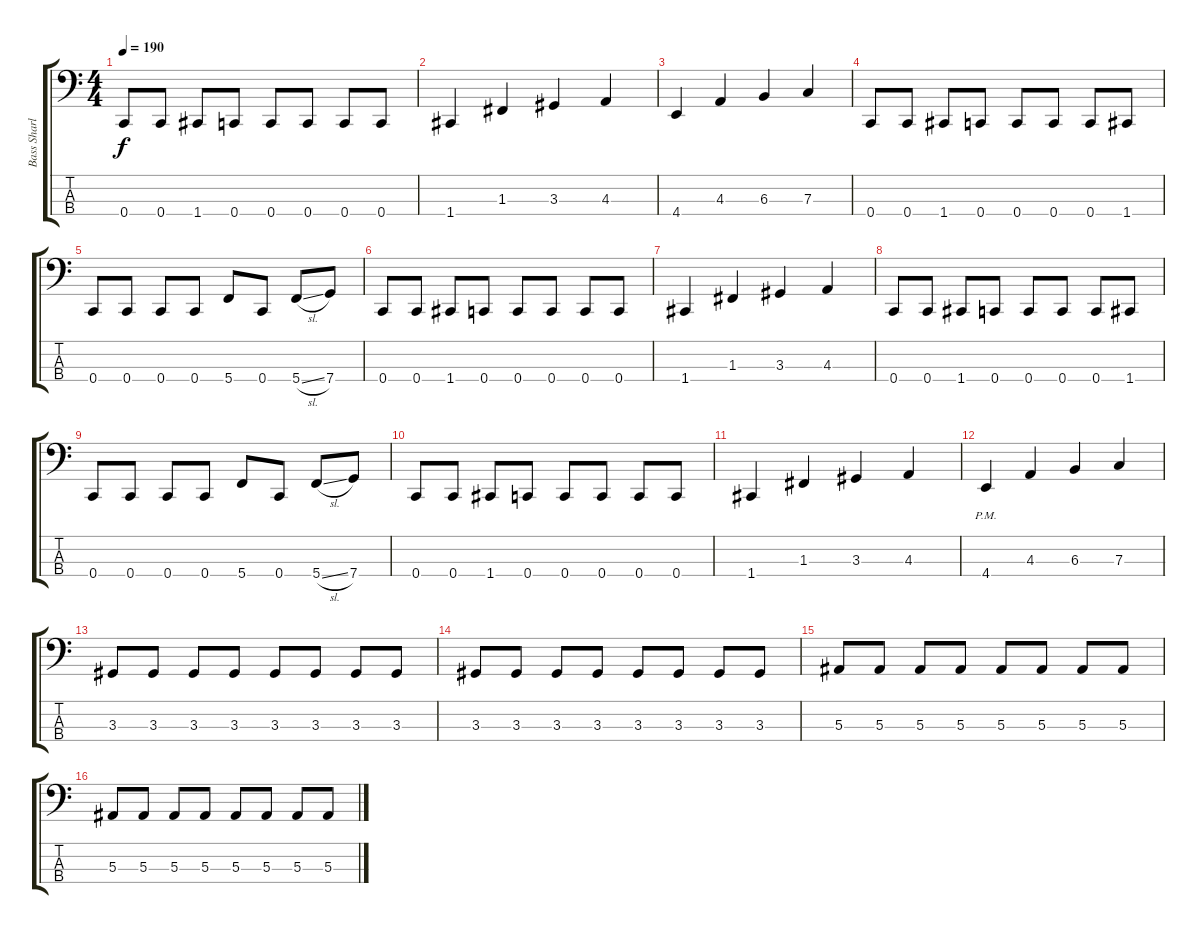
\track ("Bass Sharlee" "Bass Sharl") {instrument electricbasspick}
\staff {score tabs}
\tuning (Eb2 Bb1 F1 C1) {hide}
\ts (4 4)
\tempo 190
\clef f4
\ks c
0.4.8{dy f} 0.4.8 1.4.8 0.4.8 0.4.8 0.4.8 0.4.8 0.4.8 |
1.4.4 1.3.4 3.3.4 4.3.4 |
4.4.4 4.3.4 6.3.4 7.3.4 |
0.4.8 0.4.8 1.4.8 0.4.8 0.4.8 0.4.8 0.4.8 1.4.8 |
0.4.8 0.4.8 0.4.8 0.4.8 5.4.8 0.4.8 5.4{sl}.8 7.4.8 |
0.4.8 0.4.8 1.4.8 0.4.8 0.4.8 0.4.8 0.4.8 0.4.8 |
1.4.4 1.3.4 3.3.4 4.3.4 |
0.4.8 0.4.8 1.4.8 0.4.8 0.4.8 0.4.8 0.4.8 1.4.8 |
0.4.8 0.4.8 0.4.8 0.4.8 5.4.8 0.4.8 5.4{sl}.8 7.4.8 |
0.4.8 0.4.8 1.4.8 0.4.8 0.4.8 0.4.8 0.4.8 0.4.8 |
1.4.4 1.3.4 3.3.4 4.3.4 |
4.4{pm}.4 4.3.4 6.3.4 7.3.4 |
3.3.8 3.3.8 3.3.8 3.3.8 3.3.8 3.3.8 3.3.8 3.3.8 |
3.3.8 3.3.8 3.3.8 3.3.8 3.3.8 3.3.8 3.3.8 3.3.8 |
5.3.8 5.3.8 5.3.8 5.3.8 5.3.8 5.3.8 5.3.8 5.3.8 |
5.3.8 5.3.8 5.3.8 5.3.8 5.3.8 5.3.8 5.3.8 5.3.8
